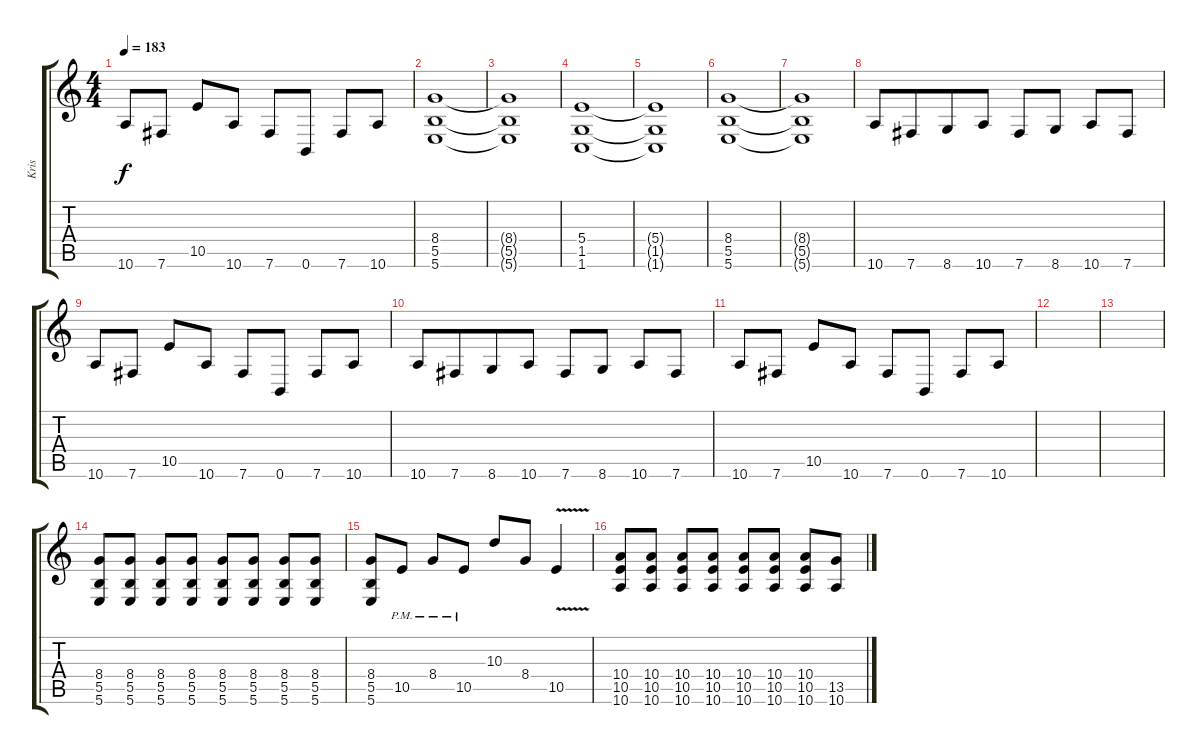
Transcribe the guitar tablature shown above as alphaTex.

\track ("Kris" "Kris") {instrument distortionguitar}
\staff {score tabs}
\tuning (Db4 Ab3 E3 B2 Gb2 B1) {hide}
\ts (4 4)
\tempo 183
\clef g2
\ks c
10.6.8{dy f} 7.6.8 10.5.8{beam merge} 10.6.8 7.6.8 0.6.8 7.6.8{beam merge} 10.6.8 |
(8.4 5.5 5.6).1 |
(8.4{t} 5.5{t} 5.6{t}).1 |
(5.4 1.5 1.6).1 |
(5.4{t} 1.5{t} 1.6{t}).1 |
(8.4 5.5 5.6).1 |
(8.4{t} 5.5{t} 5.6{t}).1 |
10.6.8 7.6.8{beam merge} 8.6.8{beam merge} 10.6.8 7.6.8{beam merge} 8.6.8 10.6.8 7.6.8 |
10.6.8 7.6.8 10.5.8{beam merge} 10.6.8 7.6.8 0.6.8 7.6.8{beam merge} 10.6.8 |
10.6.8 7.6.8{beam merge} 8.6.8{beam merge} 10.6.8 7.6.8{beam merge} 8.6.8 10.6.8 7.6.8 |
10.6.8 7.6.8 10.5.8{beam merge} 10.6.8 7.6.8 0.6.8 7.6.8{beam merge} 10.6.8 |
|
|
(8.4 5.5 5.6).8 (8.4 5.5 5.6).8 (8.4 5.5 5.6).8 (8.4 5.5 5.6).8 (8.4 5.5 5.6).8 (8.4 5.5 5.6).8 (8.4 5.5 5.6).8 (8.4 5.5 5.6).8 |
(8.4 5.5 5.6).8{beam merge} 10.5{pm}.8 8.4{pm}.8 10.5{pm}.8 10.3.8{beam merge} 8.4.8{beam merge} 10.5{v}.4 |
(10.4 10.5 10.6).8 (10.4 10.5 10.6).8 (10.4 10.5 10.6).8 (10.4 10.5 10.6).8 (10.4 10.5 10.6).8 (10.4 10.5 10.6).8 (10.4 10.5 10.6).8{beam merge} (13.5 10.6).8
